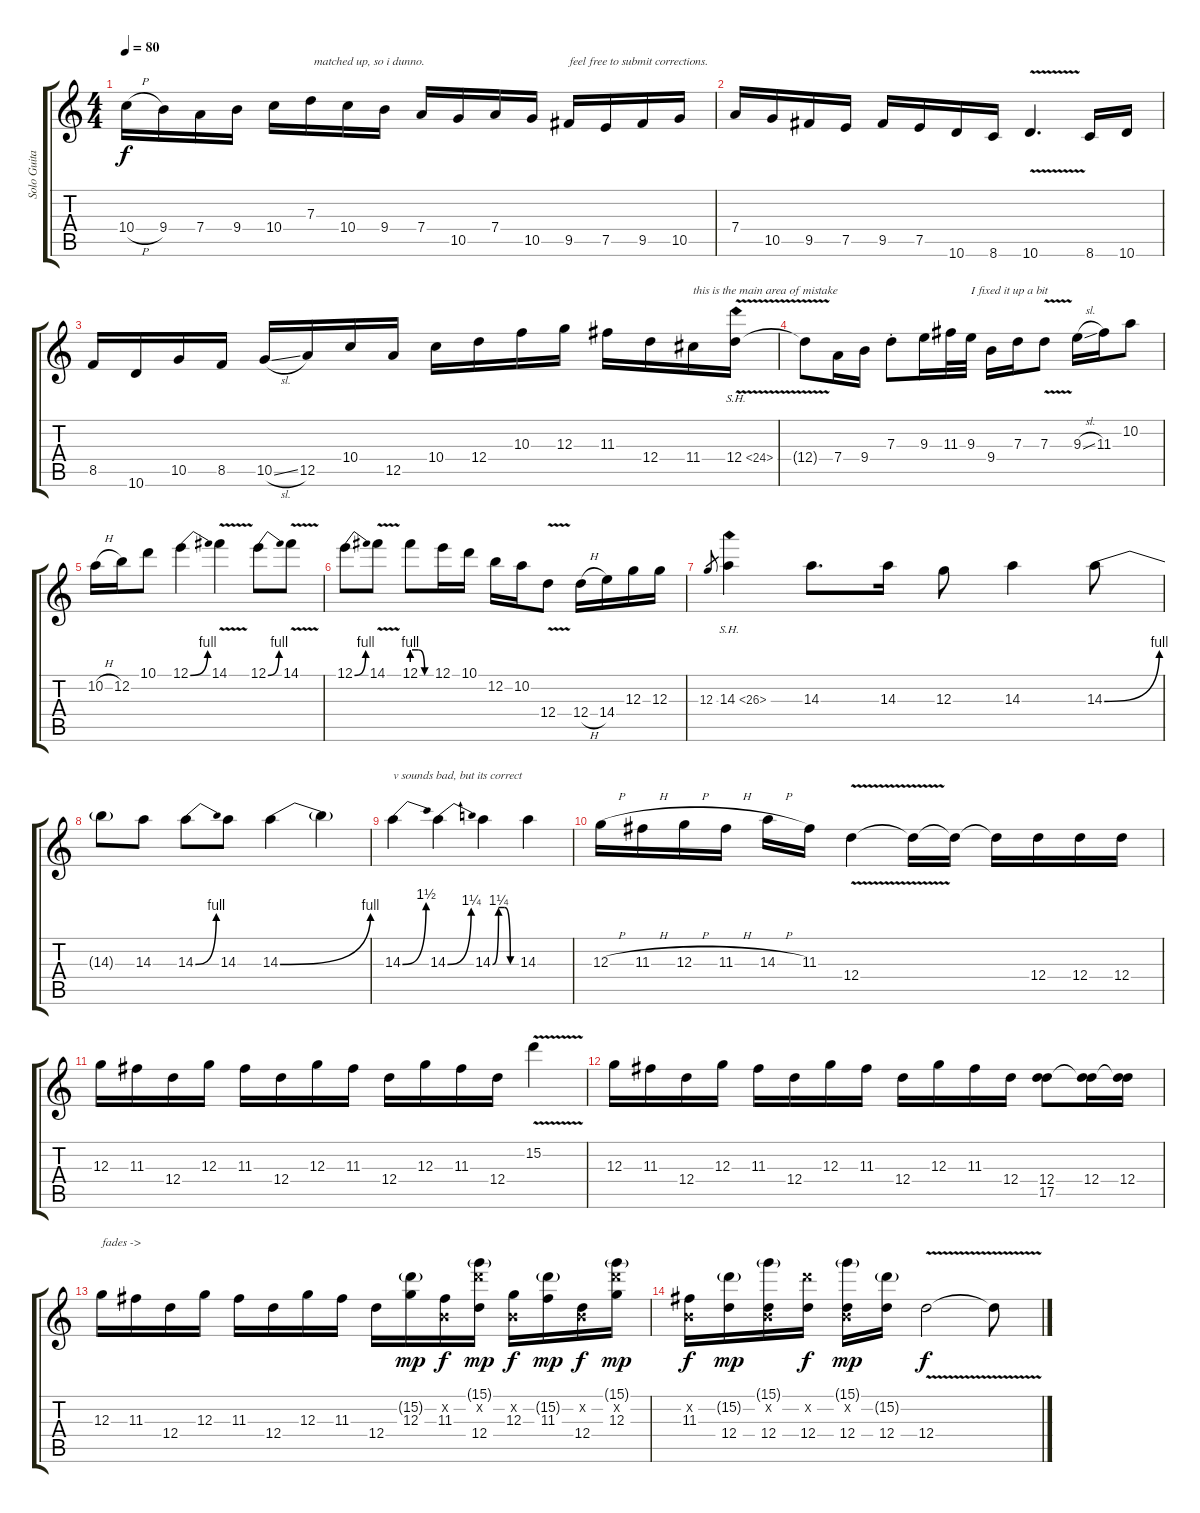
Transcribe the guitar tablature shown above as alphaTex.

\track ("Solo Guitar -.-'" "Solo Guita") {instrument distortionguitar}
\staff {score tabs}
\tuning (E4 B3 G3 D3 A2 E2) {hide}
\ts (4 4)
\tempo 80
\clef g2
\ks c
10.4{h}.16{dy f} 9.4.16 7.4.16 9.4.16 10.4.16 7.3.16{txt " matched up, so i dunno."} 10.4.16 9.4.16 7.4.16 10.5.16 7.4.16 10.5.16 9.5.16{txt "feel free to submit corrections."} 7.5.16 9.5.16 10.5.16 |
7.4.16 10.5.16 9.5.16 7.5.16 9.5.16 7.5.16 10.6.16 8.6.16 10.6{v}.4{d} 8.6.16 10.6.16 |
8.5.16 10.6.16 10.5.16 8.5.16 10.5{sl}.16 12.5.16 10.4.16 12.5.16 10.4.16 12.4.16 10.3.16 12.3.16 11.3.16 12.4.16 11.4.16{txt "this is the main area of mistake"} 12.4{sh 12 v}.16 |
12.4{t}.8 7.4.16 9.4.16 7.3{st}.8 9.3.16 11.3.32 9.3.32{txt "I fixed it up a bit"} 9.4.16 7.3.16 7.3{v}.8 9.3{sl}.16 11.3.16 10.2.8 |
10.2{h}.16 12.2.16 10.1.8 12.1{be (bend 0 0 60 4)}.4 14.1{v}.4 12.1{be (bend 0 0 60 4)}.8 14.1{v}.8 |
12.1{be (bend 0 0 60 4)}.8 14.1{v}.8 12.1{be (custom 0 4 20 4 40 0 60 0)}.8 12.1.16 10.1.16 12.2.16 10.2.16 12.4{v}.8 12.4{h}.16 14.4.16 12.3.16 12.3.16 |
12.3.8{gr} 14.3{sh 12}.4 14.3.8{d} 14.3.16 12.3.8 14.3.4 14.3{be (bend 0 0 60 4)}.8 |
14.3{t}.8 14.3.8 14.3{be (bend 0 0 60 4)}.8 14.3.8 14.3{be (bend 0 0 60 4)}.4 14.3{t}.4 |
14.3{be (bend 0 0 60 6)}.4{txt "v sounds bad, but its correct"} 14.3{be (bend 0 0 60 5)}.4 14.3{be (custom 0 0 15 5 30 5 45 0 60 0)}.4 14.3.4 |
12.3{h}.16 11.3{h}.16 12.3{h}.16 11.3{h}.16 14.3{h}.16 11.3.16 12.4{v}.4 12.4{t}.16 12.4{t}.16 12.4{t}.16 12.4.16 12.4.16 12.4.16 |
12.3.16 11.3.16 12.4.16 12.3.16 11.3.16 12.4.16 12.3.16 11.3.16 12.4.16 12.3.16 11.3.16 12.4.16 15.2{v}.4 |
12.3.16 11.3.16 12.4.16 12.3.16 11.3.16 12.4.16 12.3.16 11.3.16 12.4.16 12.3.16 11.3.16 12.4.16 (12.4 17.5).8 (12.4 17.5{t}).16 (12.4 17.5{t}).16 |
12.3.16{txt "fades ->" volume 7} 11.3.16 12.4.16 12.3.16 11.3.16 12.4.16 12.3.16 11.3.16 12.4.16 (15.2{g} 12.3).16{dy mp} (0.2{x} 11.3).16{dy f} (15.1{g} 15.2{x} 12.4).16{dy mp} (0.2{x} 12.3).16{dy f} (15.2{g} 11.3).16{dy mp} (0.2{x} 12.4).16{dy f} (15.1{g} 15.2{x} 12.3).16{dy mp} |
(0.2{x} 11.3).16{dy f} (15.2{g} 12.4).16{dy mp} (15.1{g} 0.2{x} 12.4).16 (15.2{x} 12.4).16{dy f} (15.1{g} 0.2{x} 12.4).16{dy mp} (15.2{g} 12.4).16 12.4{v}.2{dy f} 12.4{t}.8
